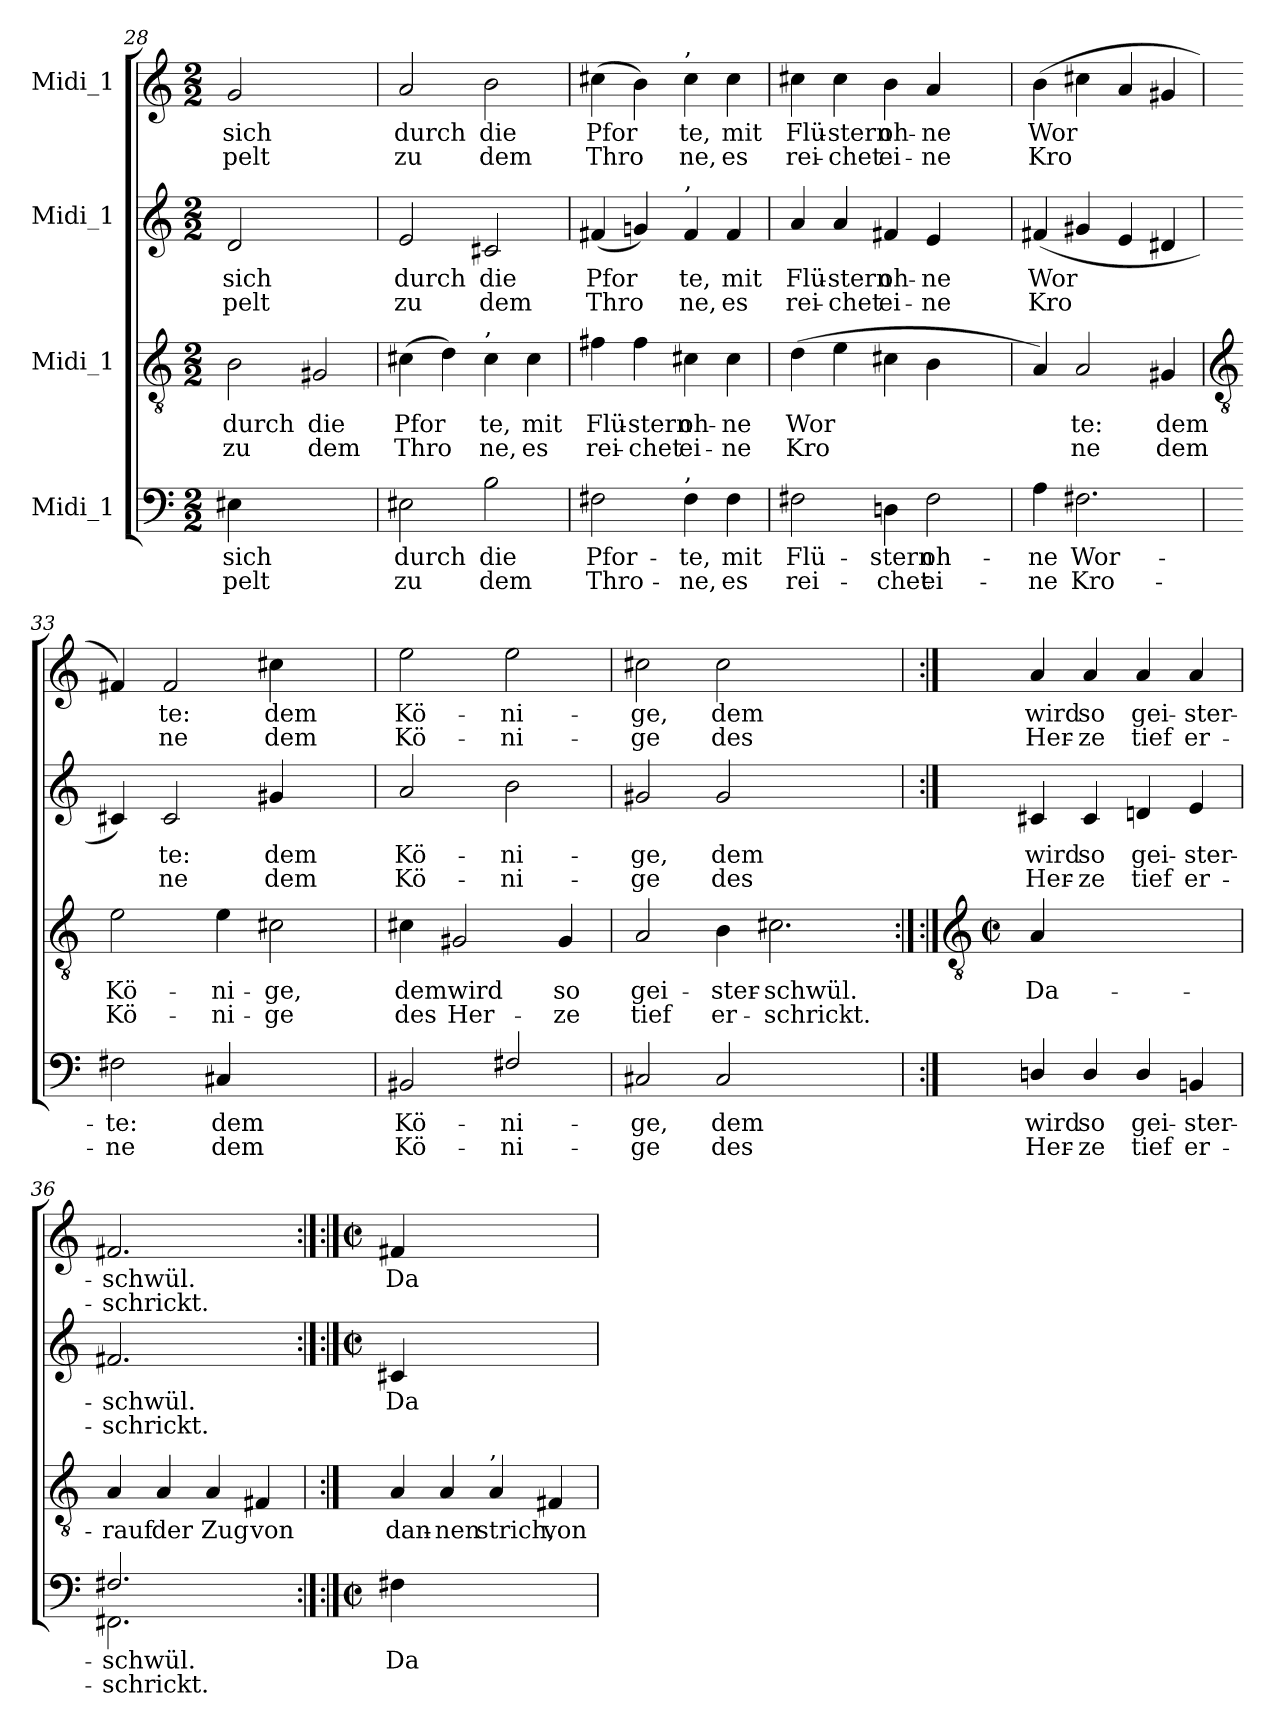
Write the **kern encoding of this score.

**kern	**text	**text	**kern	**text	**text	**kern	**text	**text	**kern	**text	**text
*part4	*part4	*part4	*part3	*part3	*part3	*part2	*part2	*part2	*part1	*part1	*part1
*staff4	*staff4	*staff4	*staff3	*staff3	*staff3	*staff2	*staff2	*staff2	*staff1	*staff1	*staff1
*I"Midi_1	*	*	*I"Midi_1	*	*	*I"Midi_1	*	*	*I"Midi_1	*	*
!!LO:LB:g=z
*clefF4	*	*	*clefGv2	*	*	*clefG2	*	*	*clefG2	*	*
*k[]	*	*	*k[]	*	*	*k[]	*	*	*k[]	*	*
*C:	*	*	*C:	*	*	*C:	*	*	*C:	*	*
*M2/2	*	*	*M2/2	*	*	*M2/2	*	*	*M2/2	*	*
=28	=28	=28	=28	=28	=28	=28	=28	=28	=28	=28	=28
!	!LO:LY:b	!LO:LY:b	!	!LO:LY:b	!LO:LY:b	!	!LO:LY:b	!LO:LY:b	!	!LO:LY:b	!LO:LY:b
*	*	*	*	*	*	*	*	*	*^	*	*
4E#X	-sich	pelt	2B	durch	zu	2d	-sich	pelt	2g	1ryy	-sich	pelt
2.ryy	.	.	.	.	.	.	.	.	.	.	.	.
!	!	!	!	!LO:LY:b	!LO:LY:b	!	!	!	!	!	!	!
.	.	.	2G#X	die	dem	2ryy	.	.	2ryy	.	.	.
*	*	*	*	*	*	*	*	*	*v	*v	*	*
!!LO:LB:g=z
=29	=29	=29	=29	=29	=29	=29	=29	=29	=29	=29	=29
!	!LO:LY:b	!LO:LY:b	!	!LO:LY:b	!LO:LY:b	!	!LO:LY:b	!LO:LY:b	!	!LO:LY:b	!LO:LY:b
2E#X	durch	zu	(>4c#X	Pfor	Thro	2e	durch	zu	2a	durch	zu
.	.	.	4d)	.	.	.	.	.	.	.	.
!	!	!	!LO:TX:a:t=,	!	!	!	!	!	!	!	!
!	!LO:LY:b	!LO:LY:b	!	!LO:LY:b	!LO:LY:b	!	!LO:LY:b	!LO:LY:b	!	!LO:LY:b	!LO:LY:b
2B	die	dem	4c#	te,	ne,	2c#X	die	dem	2b	die	dem
!	!	!	!	!LO:LY:b	!LO:LY:b	!	!	!	!	!	!
.	.	.	4c#	mit	es	.	.	.	.	.	.
=30	=30	=30	=30	=30	=30	=30	=30	=30	=30	=30	=30
!	!LO:LY:b	!LO:LY:b	!	!LO:LY:b	!LO:LY:b	!	!LO:LY:b	!LO:LY:b	!	!LO:LY:b	!LO:LY:b
2F#X	Pfor-	-Thro-	4f#X	Flü-	-rei-	(<4f#X	Pfor	Thro	(>4cc#X	Pfor	Thro
!	!	!	!	!LO:LY:b	!LO:LY:b	!	!	!	!	!	!
.	.	.	4f#	-stern	chet	4gn)	.	.	4b)	.	.
!	!	!	!	!	!	!	!	!	!LO:TX:a:t=,	!	!
!	!	!	!	!	!	!LO:TX:a:t=,	!	!	!	!	!
!LO:TX:a:t=,	!	!	!	!	!	!	!	!	!	!	!
!	!LO:LY:b	!LO:LY:b	!	!LO:LY:b	!LO:LY:b	!	!LO:LY:b	!LO:LY:b	!	!LO:LY:b	!LO:LY:b
4F#	-te,	ne,	4c#X	oh-	-ei-	4f#	te,	ne,	4cc#	te,	ne,
!	!LO:LY:b	!LO:LY:b	!	!LO:LY:b	!LO:LY:b	!	!LO:LY:b	!LO:LY:b	!	!LO:LY:b	!LO:LY:b
4F#	mit	es	4c#	-ne	ne	4f#	mit	es	4cc#	mit	es
=31	=31	=31	=31	=31	=31	=31	=31	=31	=31	=31	=31
!	!LO:LY:b	!LO:LY:b	!	!LO:LY:b	!LO:LY:b	!	!LO:LY:b	!LO:LY:b	!	!LO:LY:b	!LO:LY:b
2F#X	Flü-	-rei-	(>4d	Wor	Kro	4a	Flü-	-rei-	4cc#X	Flü-	-rei-
!	!	!	!	!	!	!	!LO:LY:b	!LO:LY:b	!	!LO:LY:b	!LO:LY:b
.	.	.	4e	.	.	4a	-stern	chet	4cc#	-stern	chet
!	!LO:LY:b	!LO:LY:b	!	!	!	!	!LO:LY:b	!LO:LY:b	!	!LO:LY:b	!LO:LY:b
4Dn	-stern	chet	4c#X	.	.	4f#X	oh-	-ei-	4b	oh-	-ei-
!	!LO:LY:b	!LO:LY:b	!	!	!	!	!LO:LY:b	!LO:LY:b	!	!LO:LY:b	!LO:LY:b
2F#	oh-	-ei-	4B	.	.	4e	-ne	ne	4a	-ne	ne
.	.	.	4ryy	.	.	4ryy	.	.	4ryy	.	.
=32	=32	=32	=32	=32	=32	=32	=32	=32	=32	=32	=32
!	!LO:LY:b	!LO:LY:b	!	!	!	!	!LO:LY:b	!LO:LY:b	!	!LO:LY:b	!LO:LY:b
4A	-ne	ne	4A)	.	.	(<4f#X	Wor	Kro	(>4b	Wor	Kro
!	!LO:LY:b	!LO:LY:b	!	!LO:LY:b	!LO:LY:b	!	!	!	!	!	!
2.F#X	Wor-	-Kro-	2A	te:	ne	4g#X	.	.	4cc#X	.	.
.	.	.	.	.	.	4e	.	.	4a	.	.
!	!	!	!	!LO:LY:b	!LO:LY:b	!	!	!	!	!	!
.	.	.	4G#X	dem	dem	4d#X	.	.	4g#X	.	.
!!LO:LB:g=z
=33	=33	=33	=33	=33	=33	=33	=33	=33	=33	=33	=33
*	*	*	*clefGv2	*	*	*	*	*	*	*	*
!	!LO:LY:b	!LO:LY:b	!	!LO:LY:b	!LO:LY:b	!	!	!	!	!	!
2F#X	-te:	ne	2e	Kö-	-Kö-	4c#X)	.	.	4f#X)	.	.
!	!	!	!	!	!	!	!LO:LY:b	!LO:LY:b	!	!LO:LY:b	!LO:LY:b
.	.	.	.	.	.	2c#	te:	ne	2f#	te:	ne
!	!LO:LY:b	!LO:LY:b	!	!LO:LY:b	!LO:LY:b	!	!	!	!	!	!
4C#X	dem	dem	4e	-ni-	-ni-	.	.	.	.	.	.
!	!	!	!	!LO:LY:b	!LO:LY:b	!	!LO:LY:b	!LO:LY:b	!	!LO:LY:b	!LO:LY:b
2ryy	.	.	2c#X	-ge,	ge	4g#X	dem	dem	4cc#X	dem	dem
.	.	.	.	.	.	4ryy	.	.	4ryy	.	.
!!LO:LB:g=z
=34	=34	=34	=34	=34	=34	=34	=34	=34	=34	=34	=34
!	!LO:LY:b	!LO:LY:b	!	!LO:LY:b	!LO:LY:b	!	!LO:LY:b	!LO:LY:b	!	!LO:LY:b	!LO:LY:b
*^	*	*	*	*	*	*	*	*	*	*	*
2BB#X	1ryy	Kö-	-Kö-	4c#X	dem	des	2a	Kö-	-Kö-	2ee	Kö-	-Kö-
!	!	!	!	!	!LO:LY:b	!LO:LY:b	!	!	!	!	!	!
.	.	.	.	2G#X	wird	Her-	.	.	.	.	.	.
!	!	!LO:LY:b	!LO:LY:b	!	!	!	!	!LO:LY:b	!LO:LY:b	!	!LO:LY:b	!LO:LY:b
2F#X	.	-ni-	-ni-	.	.	.	2b	-ni-	-ni-	2ee	-ni-	-ni-
!	!	!	!	!	!LO:LY:b	!LO:LY:b	!	!	!	!	!	!
.	.	.	.	4G#	-so	ze	.	.	.	.	.	.
=34A	=34A	=34A	=34A	=34A	=34A	=34A	=34A	=34A	=34A	=34A	=34A	=34A
!	!	!LO:LY:b	!LO:LY:b	!	!LO:LY:b	!LO:LY:b	!	!LO:LY:b	!LO:LY:b	!	!LO:LY:b	!LO:LY:b
2C#X	1ryy	-ge,	ge	2A	gei-	-tief	2g#X	-ge,	ge	2cc#X	-ge,	ge
!	!	!LO:LY:b	!LO:LY:b	!	!LO:LY:b	!LO:LY:b	!	!LO:LY:b	!LO:LY:b	!	!LO:LY:b	!LO:LY:b
2C#	.	dem	des	4B	ster-	-er-	2g#	dem	des	2cc#	dem	des
!	!	!	!	!	!LO:LY:b	!LO:LY:b	!	!	!	!	!	!
.	.	.	.	2.c#X	-schwül.	schrickt.	.	.	.	.	.	.
2ryy	2ryy	.	.	.	.	.	2ryy	.	.	2ryy	.	.
!!LO:LB:g=z
=35A	=35A	=35A	=35A	=35A:|!	=35A	=35A	=35A	=35A	=35A	=35A	=35A	=35A
*	*	*	*	*clefGv2	*	*	*	*	*	*	*	*
*	*	*	*	*M2/2	*	*	*	*	*	*	*	*
*	*	*	*	*met(c|)	*	*	*	*	*	*	*	*
!	!	!LO:LY:b	!LO:LY:b	!	!LO:LY:b	!	!	!LO:LY:b	!LO:LY:b	!	!LO:LY:b	!LO:LY:b
4Dn	1ryy	wird	Her-	4A	Da-	.	4c#X	wird	Her-	4a	wird	Her-
!	!	!LO:LY:b	!LO:LY:b	!	!	!	!	!LO:LY:b	!LO:LY:b	!	!LO:LY:b	!LO:LY:b
4D	.	-so	ze	2.ryy	.	.	4c#	-so	ze	4a	-so	ze
!	!	!LO:LY:b	!LO:LY:b	!	!	!	!	!LO:LY:b	!LO:LY:b	!	!LO:LY:b	!LO:LY:b
4D	.	gei-	-tief	.	.	.	4dn	gei-	-tief	4a	gei-	-tief
!	!	!LO:LY:b	!LO:LY:b	!	!	!	!	!LO:LY:b	!LO:LY:b	!	!LO:LY:b	!LO:LY:b
4BBn	.	ster-	-er-	.	.	.	4e	ster-	-er-	4a	ster-	-er-
=36A	=36A	=36A	=36A	=36A	=36A	=36A	=36A	=36A	=36A	=36A	=36A	=36A
!	!	!LO:LY:b	!LO:LY:b	!	!LO:LY:b	!	!	!LO:LY:b	!LO:LY:b	!	!LO:LY:b	!LO:LY:b
2.F#X/	2.FF#X\	-schwül.	schrickt.	4A	-rauf	.	2.f#X	-schwül.	schrickt.	2.f#X	-schwül.	schrickt.
!	!	!	!	!	!LO:LY:b	!	!	!	!	!	!	!
.	.	.	.	4A	der	.	.	.	.	.	.	.
!	!	!	!	!	!LO:LY:b	!	!	!	!	!	!	!
.	.	.	.	4A	Zug	.	.	.	.	.	.	.
!	!	!	!	!	!LO:LY:b	!	!	!	!	!	!	!
4ryy	4ryy	.	.	4F#X	von	.	4ryy	.	.	4ryy	.	.
*v	*v	*	*	*	*	*	*	*	*	*	*	*
!!LO:LB:g=z
=37:|!	=37:|!	=37:|!	=37	=37:|!	=37:|!	=37:|!	=37:|!	=37:|!	=37:|!	=37:|!	=37:|!
*M2/2	*	*	*	*	*	*M2/2	*	*	*M2/2	*	*
*met(c|)	*	*	*	*	*	*met(c|)	*	*	*met(c|)	*	*
*^	*	*	*	*	*	*	*	*	*	*	*
!	!	!LO:LY:b	!	!	!LO:LY:b	!	!	!LO:LY:b	!	!	!LO:LY:b	!
*v	*v	*	*	*	*	*	*	*	*	*^	*	*
4F#X	Da-	.	4A	dan-	.	4c#X	Da-	.	4f#X	4ryy	Da-	.
!	!	!	!	!LO:LY:b	!	!	!	!	!	!	!	!
2.ryy	.	.	4A	-nen	.	2.ryy	.	.	2.ryy	2.ryy	.	.
!	!	!	!LO:TX:a:t=,	!	!	!	!	!	!	!	!	!
!	!	!	!	!LO:LY:b	!	!	!	!	!	!	!	!
.	.	.	4A	strich,	.	.	.	.	.	.	.	.
!	!	!	!	!LO:LY:b	!	!	!	!	!	!	!	!
.	.	.	4F#X	von	.	.	.	.	.	.	.	.
*	*	*	*	*	*	*	*	*	*v	*v	*	*
=	=	=	=	=	=	=	=	=	=	=	=
*-	*-	*-	*-	*-	*-	*-	*-	*-	*-	*-	*-
